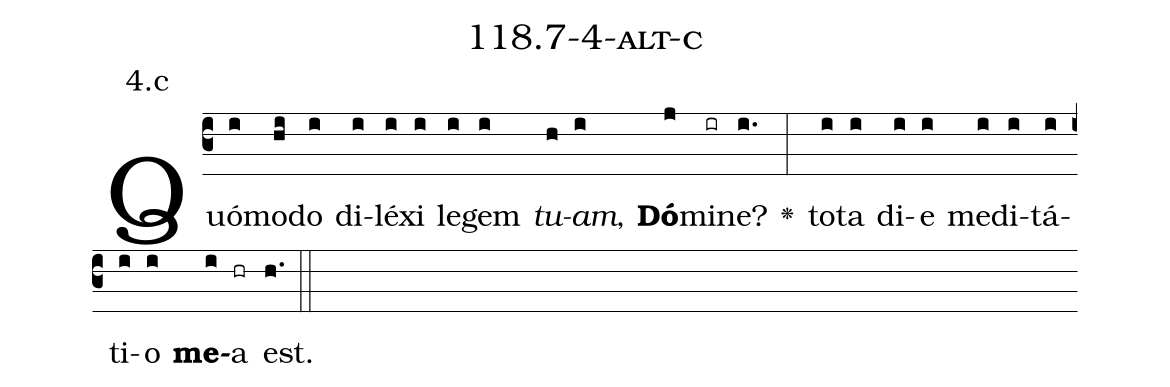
name: 118.7-4-alt-c;
annotation: 4.c;
%%
(c3)Quó(i)mo(hi)do(i) di(i)lé(i)xi(i) le(i)gem(i) <i>tu</i>(h)<i>am</i>,(i) <b>Dó</b>(j)mi(ir)ne?(i.) <v>\greheightstar</v>(:) to(i)ta(i) di(i)e(i) me(i)di(i)tá(i)ti(i)o(i) <b>me</b>(i)a(hr) est.(h.) (::)


%E(i) u(i) o(i) u(i) a(i) e.(h.) (::)
